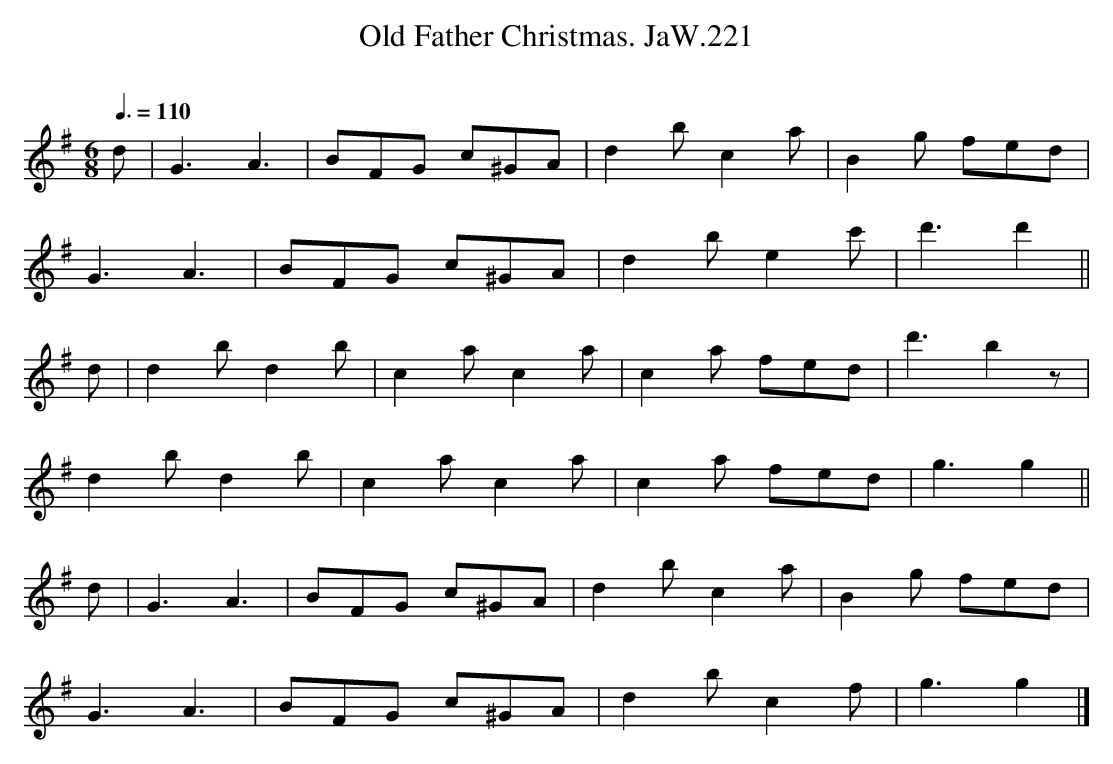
X:1
T:Old Father Christmas. JaW.221
M:6/8
L:1/8
Q:3/8=110
O:
K:G
d|G3 A3|BFG c^GA|d2b c2a|B2g fed|
G3A3|BFG c^GA|d2b e2c'|d'3 d'2||
d|d2b d2b|c2a c2a|c2a fed|d'3b2z|
d2b d2b|c2a c2a|c2a fed|g3g2||
d|G3 A3|BFG c^GA|d2b c2a|B2g fed|
G3 A3|BFG c^GA|d2b c2f|g3g2|]
